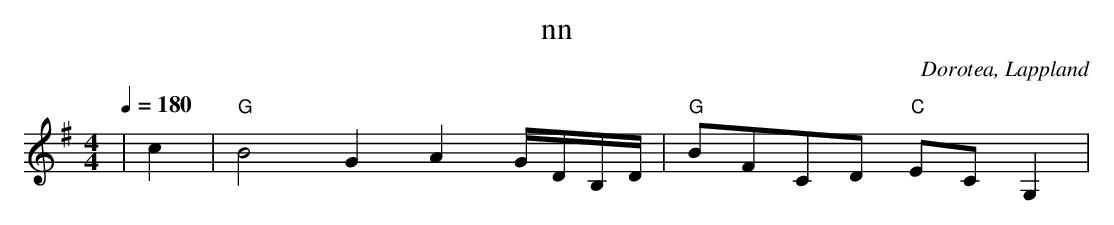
X:1
T:nn
Q:1/4=180
O:Dorotea, Lappland
M:4/4
L:1/16
K:G
| c4 |"G"B8 G4A4 GDB,D  | "G" B2F2C2D2 "C" E2C2 G,4 |
